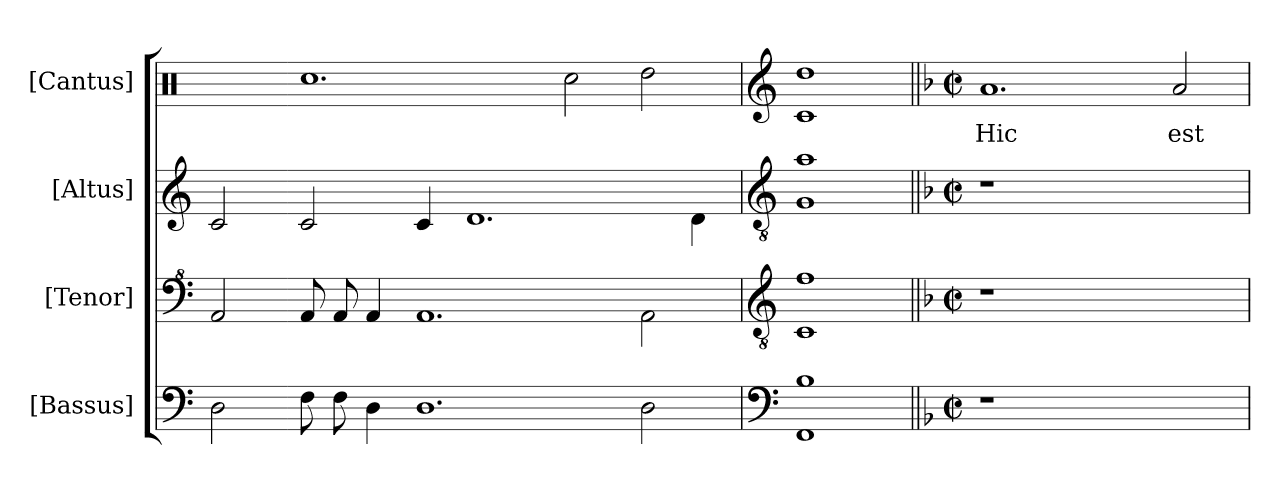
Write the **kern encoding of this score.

**kern	**kern	**kern	**kern	**text
*part4	*part3	*part2	*part1	*part1
*staff4	*staff3	*staff2	*staff1	*staff1
*I"[Bassus]	*I"[Tenor]	*I"[Altus]	*I"[Cantus]	*
*I'B	*I'T	*I'A	*I'C	*
*	*clefF^4	*	*clefX	*
*k[]	*k[]	*k[]	*k[]	*
*C:	*C:	*C:	*C:	*
=1X	=1X	=1X	=1X	=1X
2D	2A	2c	2R	.
=2X-	=2X-	=2X-	=2X-	=2X-
8F	8A	2c	1.Rcc	.
8F	8A	.	.	.
4D	4A	.	.	.
1.D	1.A	4c	.	.
.	.	1.d	.	.
!	!	!	!LO:N:head=open	!
.	.	.	2Rcc\	.
!LO:N:head=open	!LO:N:head=open	!	!LO:N:head=open	!
2D\	2A\	.	2Rdd\	.
.	.	4d\	.	.
=3X	=3X	=3X	=3X	=3X
*clefF4	*clefGv2	*clefGv2	*clefG2	*
1FF 1B	1C 1f	1G 1a	1c 1dd	.
!!LO:LB:g=z
=1||	=1||	=1||	=1||	=1||
*k[b-]	*k[b-]	*k[b-]	*k[b-]	*
*F:	*F:	*F:	*F:	*
*M2/2	*M2/2	*M2/2	*M2/2	*
*met(c|)	*met(c|)	*met(c|)	*met(c|)	*
!	!	!	!	!LO:LY:b
1r	1r	1r	1.a	Hic
1ryy	1ryy	1ryy	.	.
!	!	!	!	!LO:LY:b
.	.	.	2a/	est
=	=	=	=	=
*-	*-	*-	*-	*-
